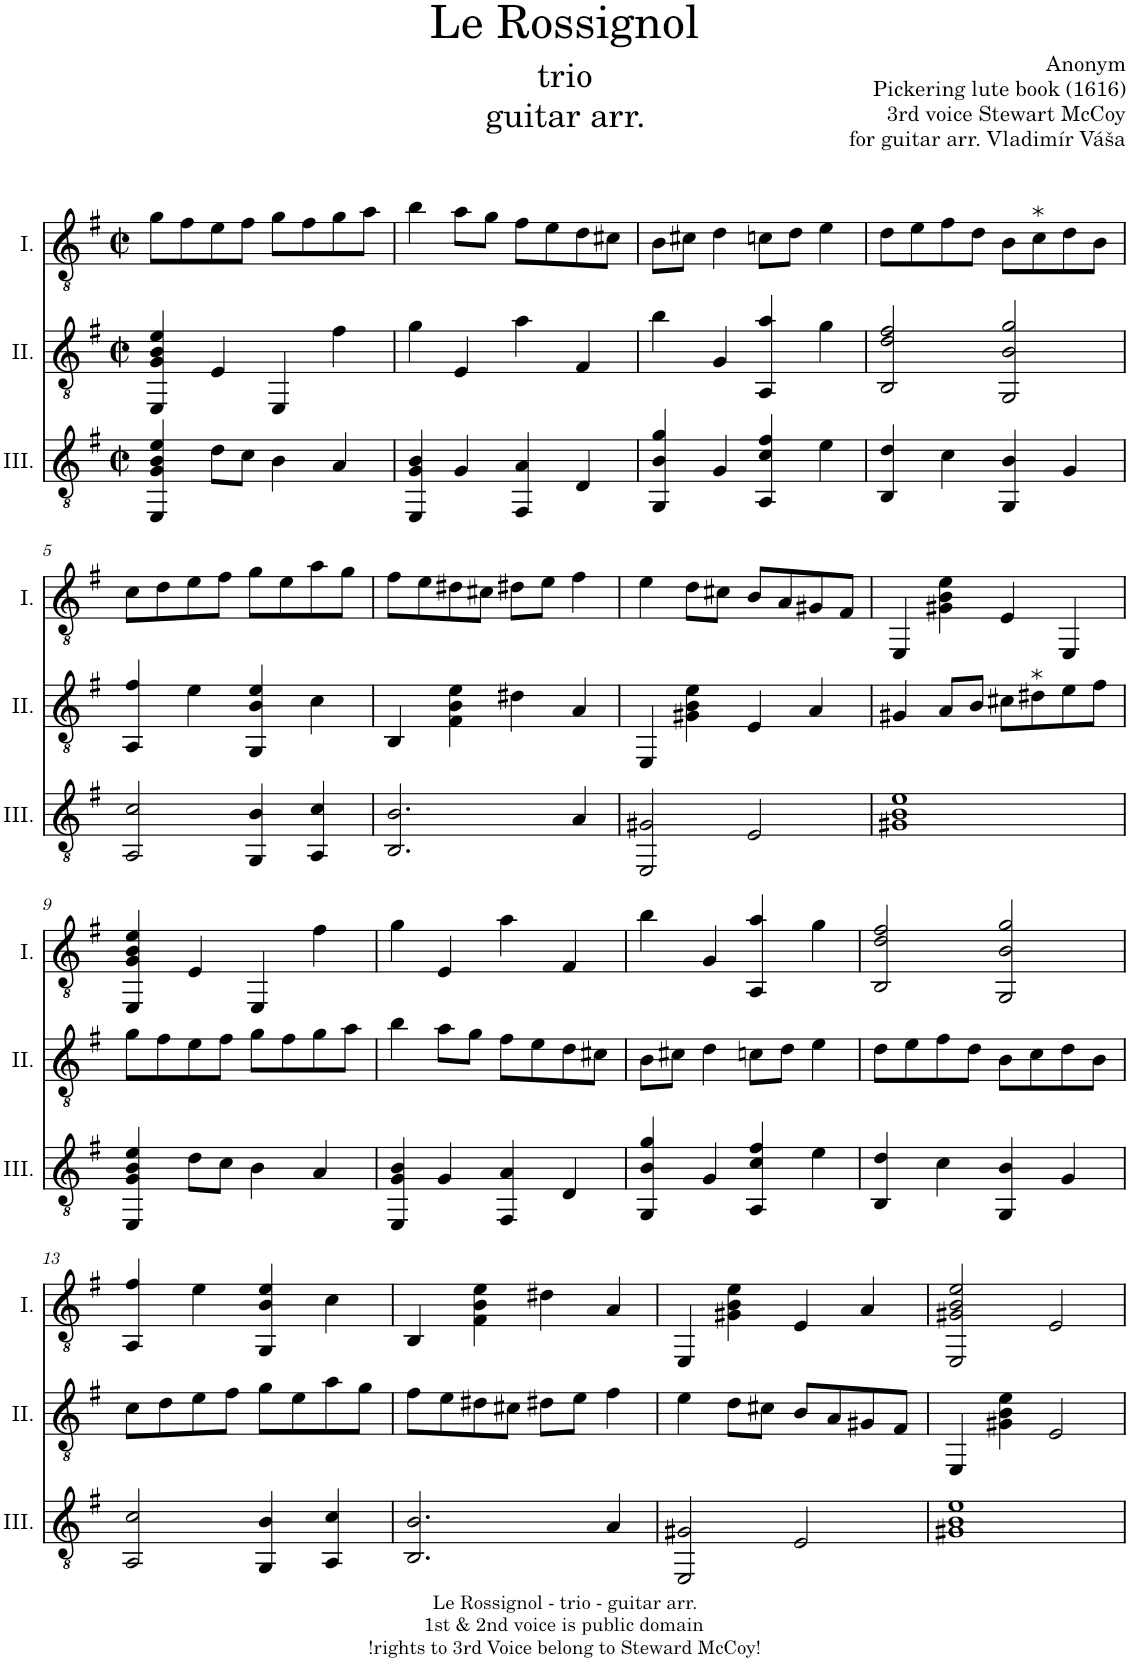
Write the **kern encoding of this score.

**kern	**kern	**kern
*part3	*part2	*part1
*staff3	*staff2	*staff1
*I"III.	*I"II.	*I"I.
*I'III.	*I'II.	*I'I.
*clefGv2	*clefGv2	*clefGv2
*k[f#]	*k[f#]	*k[f#]
*M2/2	*M2/2	*M2/2
*met(c|)	*met(c|)	*met(c|)
=1	=1	=1
4EE/ 4G/ 4B/ 4e/	4EE/ 4G/ 4B/ 4e/	8g\L
.	.	8f#\
8d\L	4E/	8e\
8c\J	.	8f#\J
4B\	4EE/	8g\L
.	.	8f#\
4A/	4f#\	8g\
.	.	8a\J
=2	=2	=2
4EE/ 4G/ 4B/	4g\	4b\
4G/	4E/	8a\L
.	.	8g\J
4FF#/ 4A/	4a\	8f#\L
.	.	8e\
4D/	4F#/	8d\
.	.	8c#X\J
=3	=3	=3
4GG/ 4B/ 4g/	4b\	8B\L
.	.	8c#X\J
4G/	4G/	4d\
4AA/ 4c/ 4f#/	4AA/ 4a/	8cn\L
.	.	8d\J
4e\	4g\	4e\
=4	=4	=4
4BB/ 4d/	2BB/ 2d/ 2f#/	8d\L
.	.	8e\
4c\	.	8f#\
.	.	8d\J
4GG/ 4B/	2GG/ 2B/ 2g/	8B\L
.	.	8c\
4G/	.	8d\
.	.	8B\J
!!LO:LB:g=z
=5	=5	=5
2AA/ 2c/	4AA/ 4f#/	8c\L
.	.	8d\
.	4e\	8e\
.	.	8f#\J
4GG/ 4B/	4GG/ 4B/ 4e/	8g\L
.	.	8e\
4AA/ 4c/	4c\	8a\
.	.	8g\J
=6	=6	=6
2.BB/ 2.B/	4BB/	8f#\L
.	.	8e\
.	4F#\ 4B\ 4e\	8d#X\
.	.	8c#X\J
.	4d#X\	8d#X\L
.	.	8e\J
4A/	4A/	4f#\
=7	=7	=7
2EE/ 2G#X/	4EE/	4e\
.	4G#X\ 4B\ 4e\	8d\L
.	.	8c#X\J
2E/	4E/	8B/L
.	.	8A/
.	4A/	8G#X/
.	.	8F#/J
=8	=8	=8
1G#X 1B 1e	4G#X/	4EE/
.	8A/L	4G#X\ 4B\ 4e\
.	8B/J	.
.	8c#X\L	4E/
.	8d#X\	.
.	8e\	4EE/
.	8f#\J	.
!!LO:LB:g=z
=9	=9	=9
4EE/ 4G/ 4B/ 4e/	8g\L	4EE/ 4G/ 4B/ 4e/
.	8f#\	.
8d\L	8e\	4E/
8c\J	8f#\J	.
4B\	8g\L	4EE/
.	8f#\	.
4A/	8g\	4f#\
.	8a\J	.
=10	=10	=10
4EE/ 4G/ 4B/	4b\	4g\
4G/	8a\L	4E/
.	8g\J	.
4FF#/ 4A/	8f#\L	4a\
.	8e\	.
4D/	8d\	4F#/
.	8c#X\J	.
=11	=11	=11
4GG/ 4B/ 4g/	8B\L	4b\
.	8c#X\J	.
4G/	4d\	4G/
4AA/ 4c/ 4f#/	8cn\L	4AA/ 4a/
.	8d\J	.
4e\	4e\	4g\
=12	=12	=12
4BB/ 4d/	8d\L	2BB/ 2d/ 2f#/
.	8e\	.
4c\	8f#\	.
.	8d\J	.
4GG/ 4B/	8B\L	2GG/ 2B/ 2g/
.	8c\	.
4G/	8d\	.
.	8B\J	.
!!LO:LB:g=z
=13	=13	=13
2AA/ 2c/	8c\L	4AA/ 4f#/
.	8d\	.
.	8e\	4e\
.	8f#\J	.
4GG/ 4B/	8g\L	4GG/ 4B/ 4e/
.	8e\	.
4AA/ 4c/	8a\	4c\
.	8g\J	.
=14	=14	=14
2.BB/ 2.B/	8f#\L	4BB/
.	8e\	.
.	8d#X\	4F#\ 4B\ 4e\
.	8c#X\J	.
.	8d#X\L	4d#X\
.	8e\J	.
4A/	4f#\	4A/
=15	=15	=15
2EE/ 2G#X/	4e\	4EE/
.	8d\L	4G#X\ 4B\ 4e\
.	8c#X\J	.
2E/	8B/L	4E/
.	8A/	.
.	8G#X/	4A/
.	8F#/J	.
=16	=16	=16
1G#X 1B 1e	4EE/	2EE/ 2G#X/ 2B/ 2e/
.	4G#X\ 4B\ 4e\	.
.	2E/	2E/
=	=	=
*-	*-	*-
